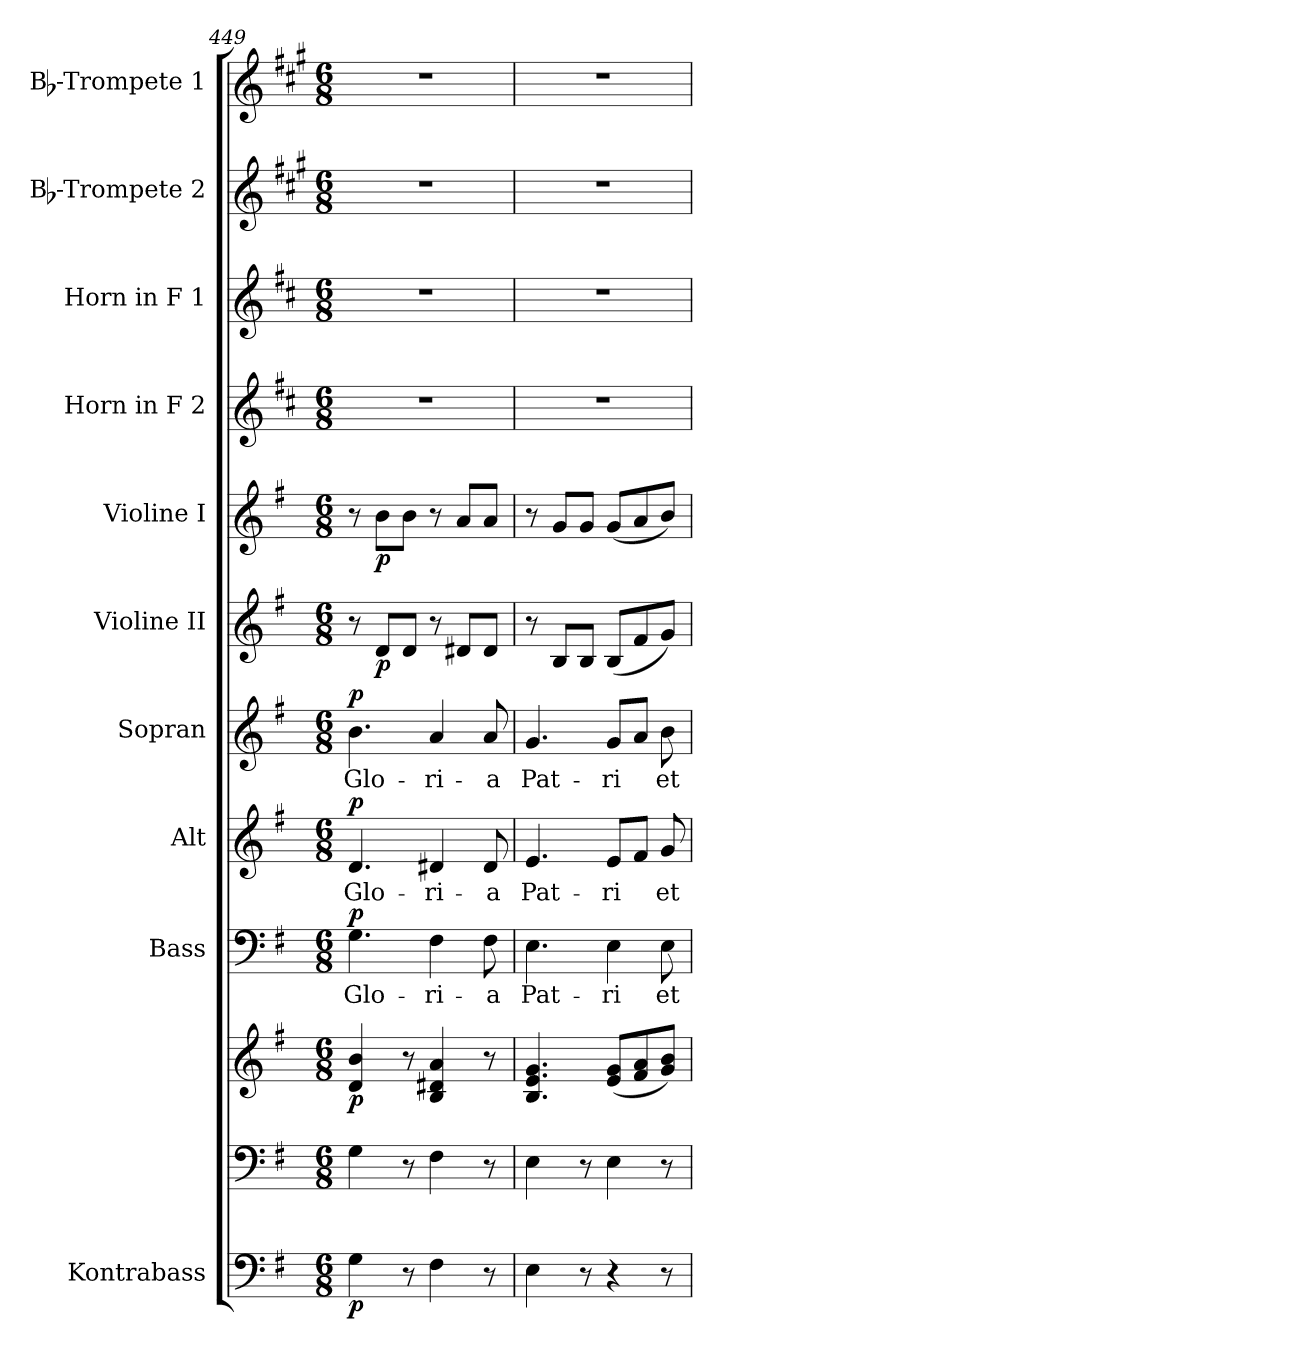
**kern	**dynam	**kern	**kern	**dynam	**kern	**text	**dynam	**kern	**text	**dynam	**kern	**text	**dynam	**kern	**dynam	**kern	**dynam	**kern	**kern	**kern	**kern
*part11	*part11	*part10	*part10	*part10	*part9	*part9	*part9	*part8	*part8	*part8	*part7	*part7	*part7	*part6	*part6	*part5	*part5	*part4	*part3	*part2	*part1
*staff12	*staff12	*staff11	*staff10	*staff10/11	*staff9	*staff9	*staff9	*staff8	*staff8	*staff8	*staff7	*staff7	*staff7	*staff6	*staff6	*staff5	*staff5	*staff4	*staff3	*staff2	*staff1
*I"Kontrabass	*	*	*	*	*I"Bass	*	*	*I"Alt	*	*	*I"Sopran	*	*	*I"Violine II	*	*I"Violine I	*	*I"Horn in F 2	*I"Horn in F 1	*I"Bb-Trompete 2	*I"Bb-Trompete 1
*I'Kb.	*	*	*	*	*I'B.	*	*	*I'A.	*	*	*I'S.	*	*	*I'Vl. II	*	*I'Vl. I	*	*	*	*I'Bb Trp. 2	*I'Bb Trp. 1
!!LO:PB:g=z
*clefF4	*	*clefF4	*clefG2	*	*clefF4	*	*	*clefG2	*	*	*clefG2	*	*	*clefG2	*	*clefG2	*	*clefG2	*clefG2	*clefG2	*clefG2
*ITrd7c12	*	*	*	*	*	*	*	*	*	*	*	*	*	*	*	*	*	*ITrd4c7	*ITrd4c7	*ITrd1c2	*ITrd1c2
*k[f#]	*	*k[f#]	*k[f#]	*	*k[f#]	*	*	*k[f#]	*	*	*k[f#]	*	*	*k[f#]	*	*k[f#]	*	*k[f#]	*k[f#]	*k[f#]	*k[f#]
*G:	*	*G:	*G:	*	*G:	*	*	*G:	*	*	*G:	*	*	*G:	*	*G:	*	*G:	*G:	*G:	*G:
*M6/8	*	*M6/8	*M6/8	*	*M6/8	*	*	*M6/8	*	*	*M6/8	*	*	*M6/8	*	*M6/8	*	*M6/8	*M6/8	*M6/8	*M6/8
=449	=449	=449	=449	=449	=449	=449	=449	=449	=449	=449	=449	=449	=449	=449	=449	=449	=449	=449	=449	=449	=449
!	!LO:DY:b	!	!	!LO:DY:b	!	!LO:LY:b	!LO:DY:a	!	!LO:LY:b	!LO:DY:a	!	!LO:LY:b	!LO:DY:a	!	!	!	!	!	!	!	!
4GG\	p	4G\	4d/ 4b/	p	4.G\	Glo-	p	4.d/	Glo-	p	4.b\	Glo-	p	8r	.	8r	.	2.r	2.r	2.r	2.r
!	!	!	!	!	!	!	!	!	!	!	!	!	!	!	!LO:DY:b	!	!LO:DY:b	!	!	!	!
.	.	.	.	.	.	.	.	.	.	.	.	.	.	8d/L	p	8b\L	p	.	.	.	.
8r	.	8r	8r	.	.	.	.	.	.	.	.	.	.	8d/J	.	8b\J	.	.	.	.	.
!	!	!	!	!	!	!LO:LY:b	!	!	!LO:LY:b	!	!	!LO:LY:b	!	!	!	!	!	!	!	!	!
4FF#\	.	4F#\	4B/ 4d#X/ 4a/	.	4F#\	-ri-	.	4d#X/	-ri-	.	4a/	-ri-	.	8r	.	8r	.	.	.	.	.
.	.	.	.	.	.	.	.	.	.	.	.	.	.	8d#X/L	.	8a/L	.	.	.	.	.
!	!	!	!	!	!	!LO:LY:b	!	!	!LO:LY:b	!	!	!LO:LY:b	!	!	!	!	!	!	!	!	!
8r	.	8r	8r	.	8F#\	-a	.	8d#/	-a	.	8a/	-a	.	8d#/J	.	8a/J	.	.	.	.	.
=450	=450	=450	=450	=450	=450	=450	=450	=450	=450	=450	=450	=450	=450	=450	=450	=450	=450	=450	=450	=450	=450
!	!	!	!	!	!	!LO:LY:b	!	!	!LO:LY:b	!	!	!LO:LY:b	!	!	!	!	!	!	!	!	!
4EE\	.	4E\	4.B/ 4.e/ 4.g/	.	4.E\	Pat-	.	4.e/	Pat-	.	4.g/	Pat-	.	8r	.	8r	.	2.r	2.r	2.r	2.r
.	.	.	.	.	.	.	.	.	.	.	.	.	.	8B/L	.	8g/L	.	.	.	.	.
8r	.	8r	.	.	.	.	.	.	.	.	.	.	.	8B/J	.	8g/J	.	.	.	.	.
!	!	!	!	!	!	!LO:LY:b	!	!	!LO:LY:b	!	!	!LO:LY:b	!	!	!	!	!	!	!	!	!
4r	.	4E\	(<8e/ 8g/L	.	4E\	-ri	.	8e/L	-ri	.	8g/L	-ri	.	(<8B/L	.	(<8g/L	.	.	.	.	.
.	.	.	8f#/ 8a/	.	.	.	.	8f#/J	.	.	8a/J	.	.	8f#/	.	8a/	.	.	.	.	.
!	!	!	!	!	!	!LO:LY:b	!	!	!LO:LY:b	!	!	!LO:LY:b	!	!	!	!	!	!	!	!	!
8r	.	8r	8g/ 8b/J)	.	8E\	et	.	8g/	et	.	8b\	et	.	8g/J)	.	8b/J)	.	.	.	.	.
=	=	=	=	=	=	=	=	=	=	=	=	=	=	=	=	=	=	=	=	=	=
*-	*-	*-	*-	*-	*-	*-	*-	*-	*-	*-	*-	*-	*-	*-	*-	*-	*-	*-	*-	*-	*-
